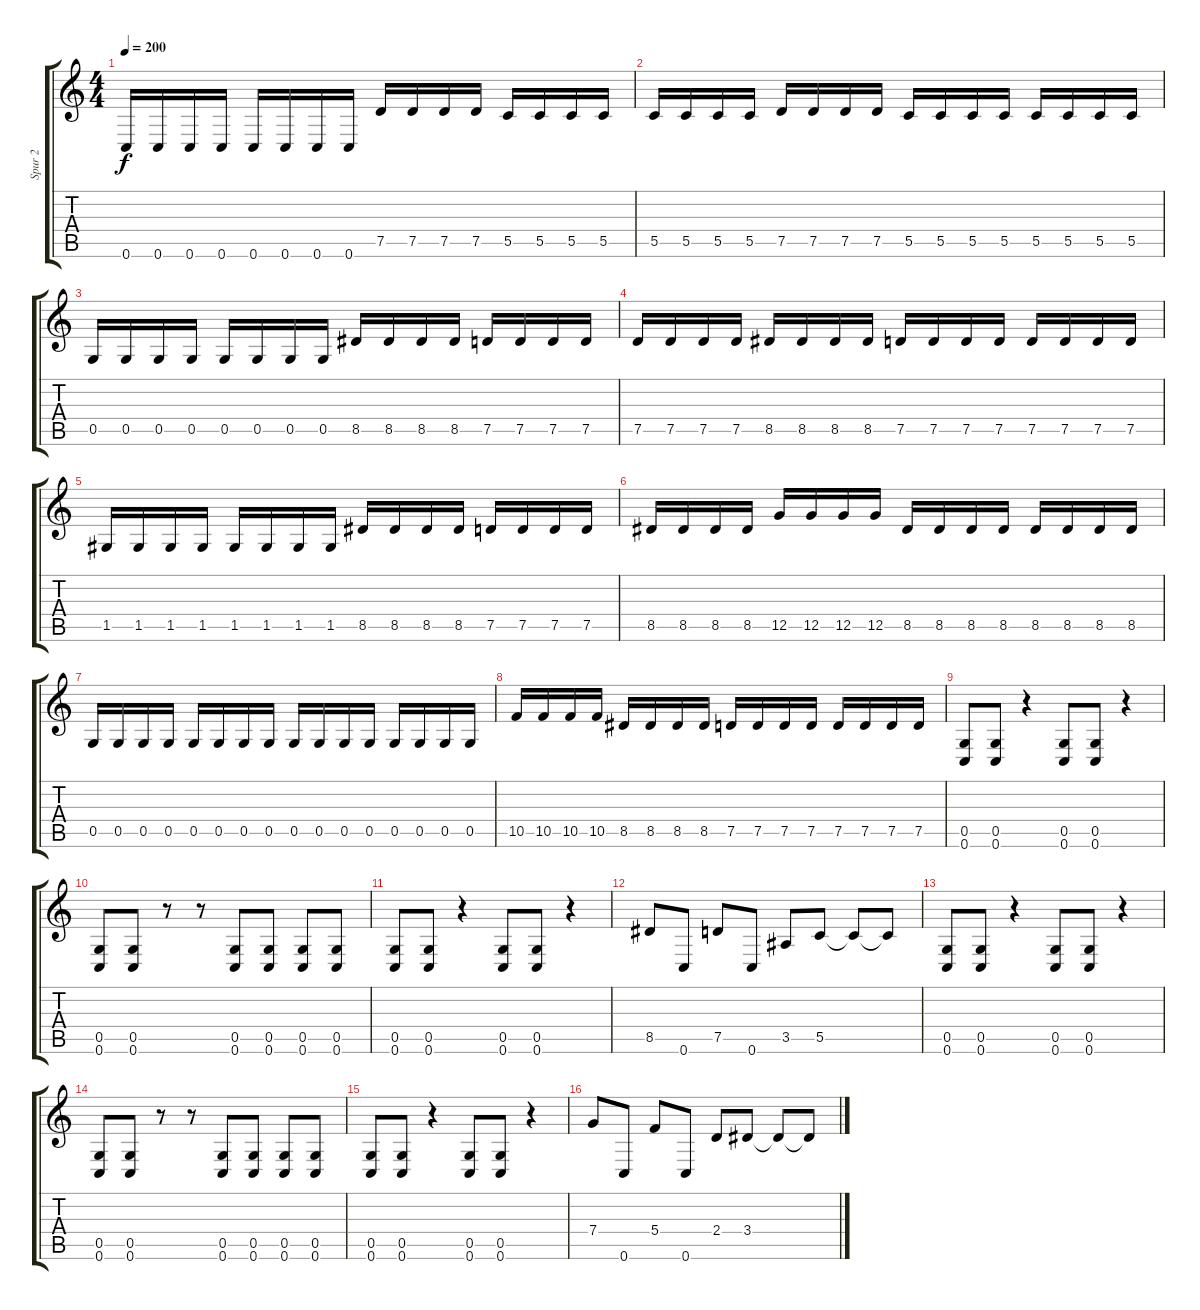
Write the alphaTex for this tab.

\track ("Spur 2" "Spur 2") {instrument distortionguitar}
\staff {score tabs}
\tuning (D4 A3 F3 C3 G2 C2) {hide}
\ts (4 4)
\tempo 200
\clef g2
\ks c
0.6.16{dy f} 0.6.16 0.6.16 0.6.16 0.6.16 0.6.16 0.6.16 0.6.16 7.5.16 7.5.16 7.5.16 7.5.16 5.5.16 5.5.16 5.5.16 5.5.16 |
5.5.16 5.5.16 5.5.16 5.5.16 7.5.16 7.5.16 7.5.16 7.5.16 5.5.16 5.5.16 5.5.16 5.5.16 5.5.16 5.5.16 5.5.16 5.5.16 |
0.5.16 0.5.16 0.5.16 0.5.16 0.5.16 0.5.16 0.5.16 0.5.16 8.5.16 8.5.16 8.5.16 8.5.16 7.5.16 7.5.16 7.5.16 7.5.16 |
7.5.16 7.5.16 7.5.16 7.5.16 8.5.16 8.5.16 8.5.16 8.5.16 7.5.16 7.5.16 7.5.16 7.5.16 7.5.16 7.5.16 7.5.16 7.5.16 |
1.5.16 1.5.16 1.5.16 1.5.16 1.5.16 1.5.16 1.5.16 1.5.16 8.5.16 8.5.16 8.5.16 8.5.16 7.5.16 7.5.16 7.5.16 7.5.16 |
8.5.16 8.5.16 8.5.16 8.5.16 12.5.16 12.5.16 12.5.16 12.5.16 8.5.16 8.5.16 8.5.16 8.5.16 8.5.16 8.5.16 8.5.16 8.5.16 |
0.5.16 0.5.16 0.5.16 0.5.16 0.5.16 0.5.16 0.5.16 0.5.16 0.5.16 0.5.16 0.5.16 0.5.16 0.5.16 0.5.16 0.5.16 0.5.16 |
10.5.16 10.5.16 10.5.16 10.5.16 8.5.16 8.5.16 8.5.16 8.5.16 7.5.16 7.5.16 7.5.16 7.5.16 7.5.16 7.5.16 7.5.16 7.5.16 |
(0.5 0.6).8 (0.5 0.6).8 r.4 (0.5 0.6).8 (0.5 0.6).8 r.4 |
(0.5 0.6).8 (0.5 0.6).8 r.8 r.8 (0.5 0.6).8 (0.5 0.6).8 (0.5 0.6).8 (0.5 0.6).8 |
(0.5 0.6).8 (0.5 0.6).8 r.4 (0.5 0.6).8 (0.5 0.6).8 r.4 |
8.5.8 0.6.8 7.5.8 0.6.8 3.5.8 5.5.8 5.5{t}.8 5.5{t}.8 |
(0.5 0.6).8 (0.5 0.6).8 r.4 (0.5 0.6).8 (0.5 0.6).8 r.4 |
(0.5 0.6).8 (0.5 0.6).8 r.8 r.8 (0.5 0.6).8 (0.5 0.6).8 (0.5 0.6).8 (0.5 0.6).8 |
(0.5 0.6).8 (0.5 0.6).8 r.4 (0.5 0.6).8 (0.5 0.6).8 r.4 |
7.4.8 0.6.8 5.4.8 0.6.8 2.4.8 3.4.8 3.4{t}.8 3.4{t}.8
